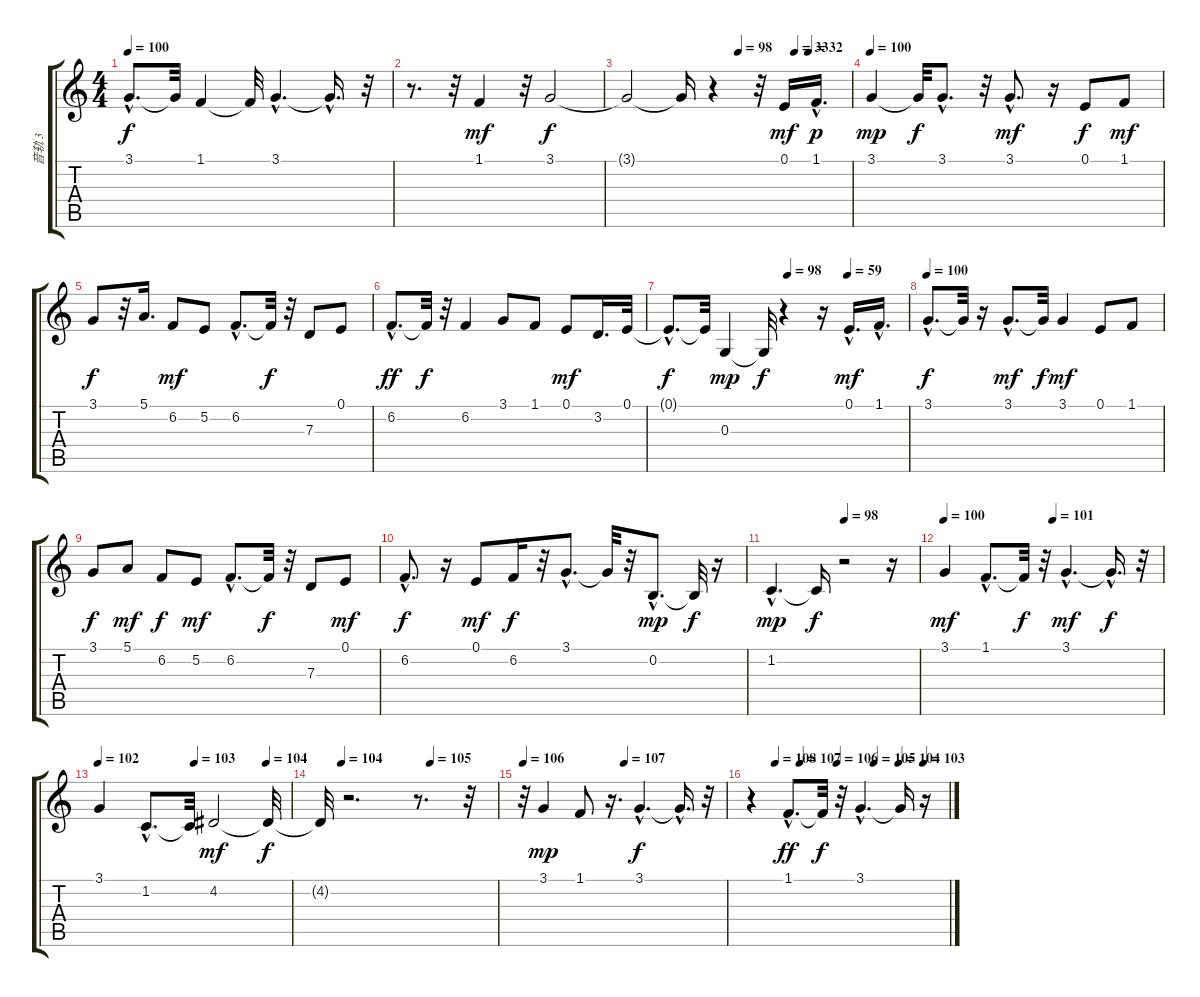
\track ("音轨 3" "音轨 3") {instrument electricgrandpiano}
\staff {score tabs}
\tuning (E4 B3 G3 D3 A2 E2) {hide}
\ts (4 4)
\tempo 100
\clef g2
\ks c
3.1{hac t}.8{d dy f} 3.1{t}.32 1.1.4 1.1{t}.32 3.1{hac}.4{d} 3.1{hac t}.16{d} r.32 |
r.8{d} r.32 1.1.4{dy mf} r.32 3.1.2{dy f} |
\tempo (98 0.5)
\tempo (33 0.75)
\tempo (32 0.8125)
3.1{t}.2 3.1{t}.16 r.4 r.32 0.1.16{dy mf} 1.1{hac}.16{d dy p} |
\tempo 100
3.1.4{dy mp} 3.1{t}.32{dy f} 3.1{hac}.8{d} r.32 3.1{hac}.8{d dy mf} r.16 0.1.8{dy f} 1.1.8{dy mf} |
3.1.8{dy f} r.32 5.1.16{d} 6.2.8{dy mf} 5.2.8 6.2{hac}.8{d} 6.2{t}.32{dy f} r.32 7.3.8 0.1.8 |
6.2{hac}.8{d dy ff} 6.2{t}.32{dy f} r.32 6.2.4 3.1.8 1.1.8 0.1.8{dy mf} 3.2.16{d} 0.1.32 |
\tempo (98 0.5)
\tempo (59 0.75)
0.1{hac t}.8{d dy f} 0.1{t}.32 0.3.4{dy mp} 0.3{t}.32{dy f} r.4 r.16 0.1{hac}.16{d dy mf} 1.1{hac}.16{d} |
\tempo 100
3.1{hac}.8{d dy f} 3.1{t}.32 r.16 3.1{hac}.8{d dy mf} 3.1{t}.32{dy f} 3.1.4{dy mf} 0.1.8 1.1.8 |
3.1.8{dy f} 5.1.8{dy mf} 6.2.8{dy f} 5.2.8{dy mf} 6.2{hac}.8{d} 6.2{t}.32{dy f} r.32 7.3.8 0.1.8{dy mf} |
6.2{hac}.8{d dy f} r.16 0.1.8{dy mf} 6.2.16{dy f} r.32 3.1{hac}.8{d} 3.1{t}.32 r.32 0.2{hac}.8{d dy mp} 0.2{t}.32{dy f} r.16 |
\tempo (98 0.5)
1.2{hac}.4{d dy mp} 1.2{t}.16{dy f} r.2 r.16 |
\tempo 100
\tempo (101 0.5)
3.1.4{dy mf} 1.1{hac}.8{d} 1.1{t}.32{dy f} r.32 3.1{hac}.4{d dy mf} 3.1{hac t}.16{d dy f} r.32 |
\tempo 102
\tempo (103 0.5)
\tempo (104 0.875)
3.1.4 1.2{hac}.8{d} 1.2{t}.32 4.2.2{dy mf} 4.2{t}.32{dy f} |
\tempo (104 0.125)
\tempo (105 0.625)
4.2{t}.32 r.2{d} r.8{d} r.32 |
\tempo 106
\tempo (107 0.5)
r.32 3.1.4{dy mp} 1.1.8 r.16{d} 3.1{hac}.4{d dy f} 3.1{hac t}.16{d} r.32 |
\tempo (108 0.125)
\tempo (107 0.25)
\tempo (106 0.4375)
\tempo (105 0.625)
\tempo (104 0.75)
\tempo (103 0.875)
r.4 1.1{hac}.8{d dy ff} 1.1{t}.32{dy f} r.32 3.1{hac}.4{d} 3.1{t}.16 r.16
